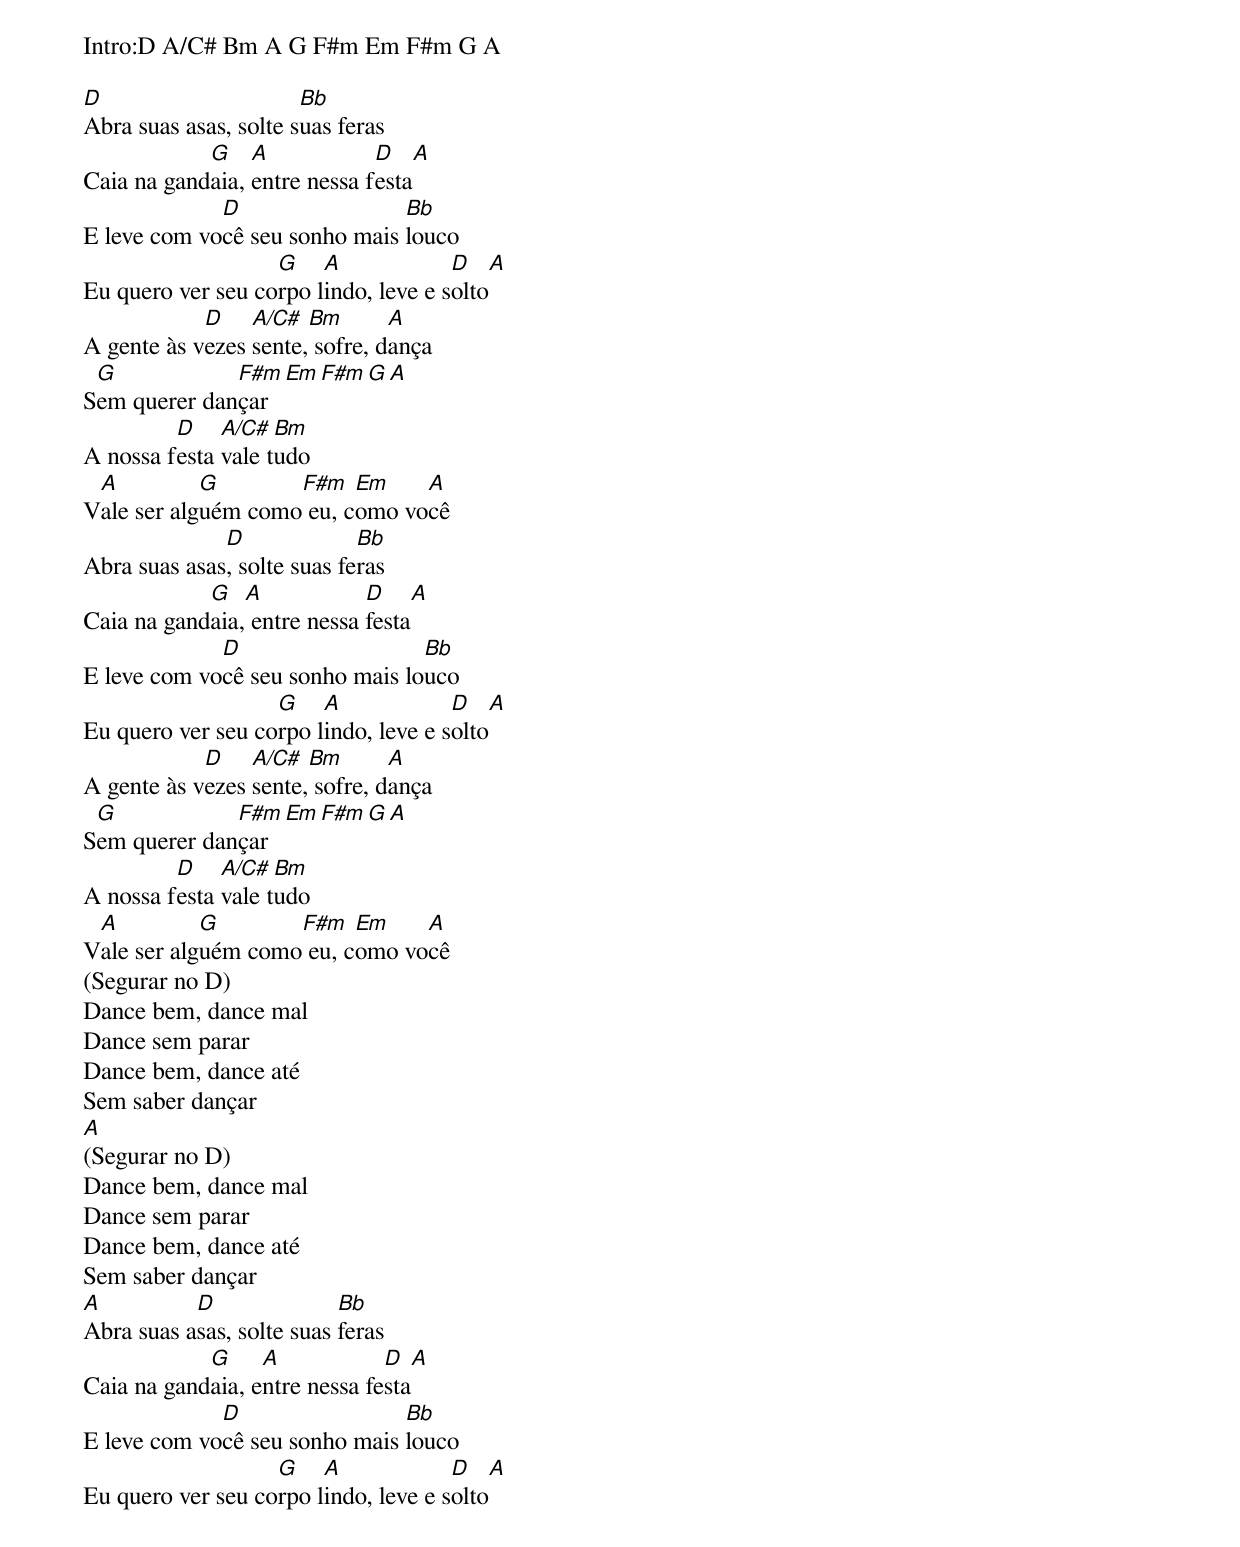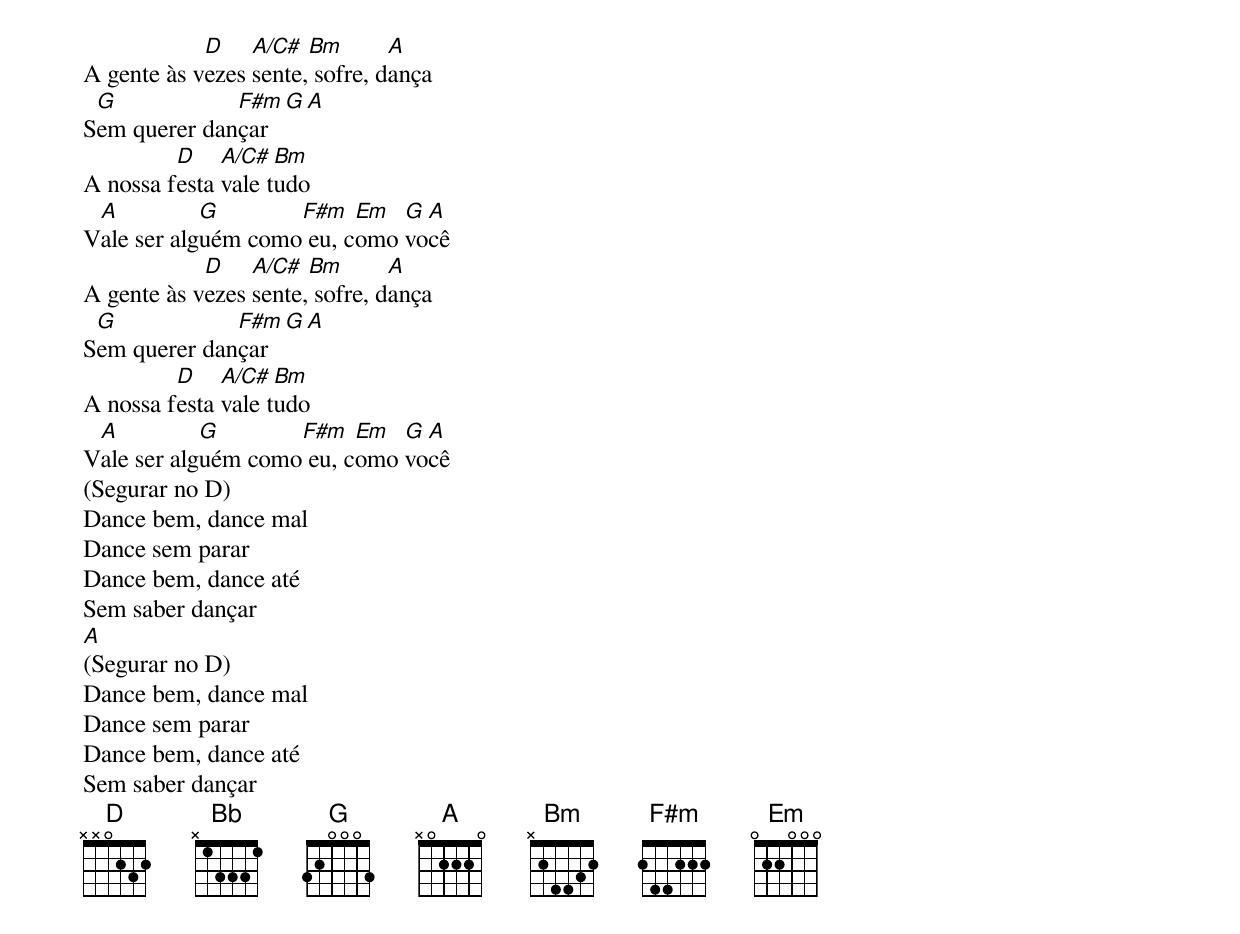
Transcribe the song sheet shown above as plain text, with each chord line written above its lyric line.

Intro:D A/C# Bm A G F#m Em F#m G A

D                      Bb
Abra suas asas, solte suas feras
            G    A            D    A
Caia na gandaia, entre nessa festa
             D                 Bb
E leve com você seu sonho mais louco
                   G    A             D     A
Eu quero ver seu corpo lindo, leve e solto
            D    A/C#  Bm       A
A gente às vezes sente, sofre, dança
 G            F#m  Em F#m G A
Sem querer dançar
         D    A/C#  Bm
A nossa festa vale tudo
 A          G       F#m	  Em    A
Vale ser alguém como eu, como você
              D              Bb
Abra suas asas, solte suas feras
            G   A            D     A
Caia na gandaia, entre nessa festa
             D                   Bb
E leve com você seu sonho mais louco
                   G    A             D     A
Eu quero ver seu corpo lindo, leve e solto
            D    A/C#  Bm       A
A gente às vezes sente, sofre, dança
 G            F#m  Em F#m G A
Sem querer dançar
         D    A/C#  Bm
A nossa festa vale tudo
 A          G       F#m	  Em    A
Vale ser alguém como eu, como você
(Segurar no D)
Dance bem, dance mal
Dance sem parar
Dance bem, dance até
Sem saber dançar
A
(Segurar no D)
Dance bem, dance mal
Dance sem parar
Dance bem, dance até
Sem saber dançar
A          D               Bb
Abra suas asas, solte suas feras
            G     A            D      A
Caia na gandaia, entre nessa festa
             D                 Bb
E leve com você seu sonho mais louco
                   G    A             D     A
Eu quero ver seu corpo lindo, leve e solto


            D    A/C#  Bm       A
A gente às vezes sente, sofre, dança
 G            F#m  G A
Sem querer dançar
         D    A/C#  Bm
A nossa festa vale tudo
 A          G       F#m	  Em  G A
Vale ser alguém como eu, como você
            D    A/C#  Bm       A
A gente às vezes sente, sofre, dança
 G            F#m  G A
Sem querer dançar
         D    A/C#  Bm
A nossa festa vale tudo
 A          G       F#m	  Em  G A
Vale ser alguém como eu, como você
(Segurar no D)
Dance bem, dance mal
Dance sem parar
Dance bem, dance até
Sem saber dançar
A
(Segurar no D)
Dance bem, dance mal
Dance sem parar
Dance bem, dance até
Sem saber dançar
